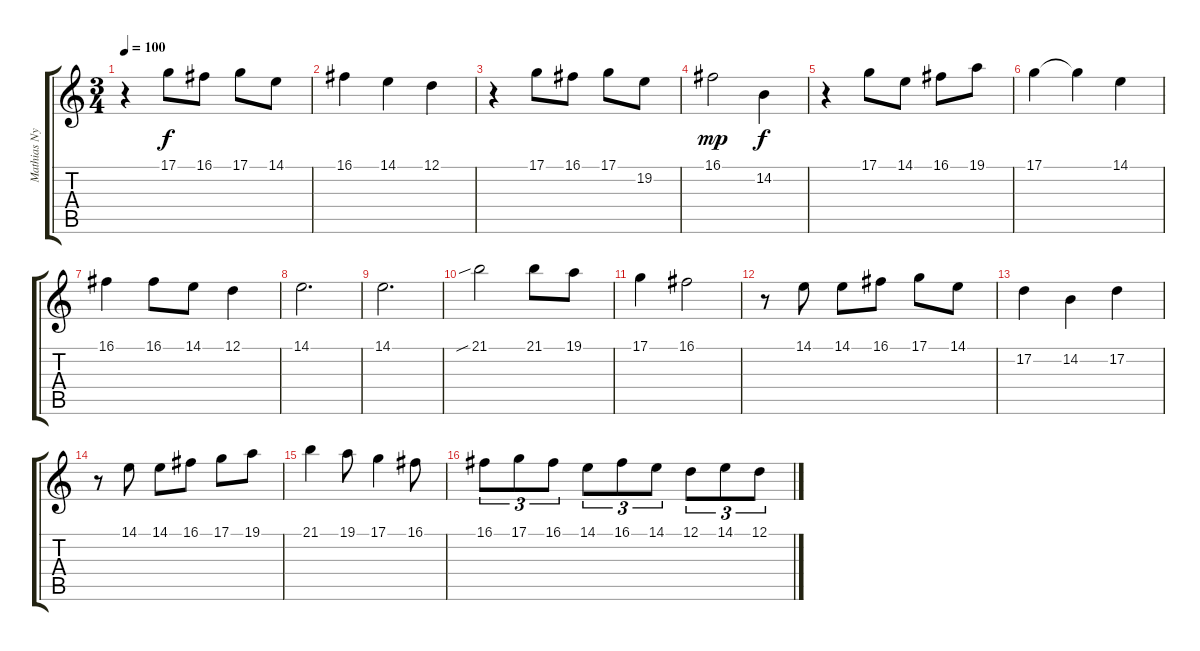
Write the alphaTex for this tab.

\track ("Mathias Nygård" "Mathias Ny") {instrument piccolo}
\staff {score tabs}
\tuning (D4 A3 F3 C3 G2 D2) {hide}
\ts (3 4)
\tempo 100
\clef g2
\ks c
r.4{dy f} 17.1.8 16.1.8 17.1.8 14.1.8 |
16.1.4 14.1.4 12.1.4 |
r.4 17.1.8 16.1.8 17.1.8 19.2.8 |
16.1.2{dy mp} 14.2.4{dy f} |
r.4 17.1.8 14.1.8 16.1.8 19.1.8 |
17.1.4 17.1{t}.4 14.1.4 |
16.1.4 16.1.8 14.1.8 12.1.4 |
14.1.2{d} |
14.1.2{d} |
21.1{sib}.2 21.1.8 19.1.8 |
17.1.4 16.1.2 |
r.8 14.1.8 14.1.8 16.1.8 17.1.8 14.1.8 |
17.2.4 14.2.4 17.2.4 |
r.8 14.1.8 14.1.8 16.1.8 17.1.8 19.1.8 |
21.1.4 19.1.8 17.1.4 16.1.8 |
16.1.8{tu (3 2)} 17.1.8{tu (3 2)} 16.1.8{tu (3 2)} 14.1.8{tu (3 2)} 16.1.8{tu (3 2)} 14.1.8{tu (3 2)} 12.1.8{tu (3 2)} 14.1.8{tu (3 2)} 12.1.8{tu (3 2)}
